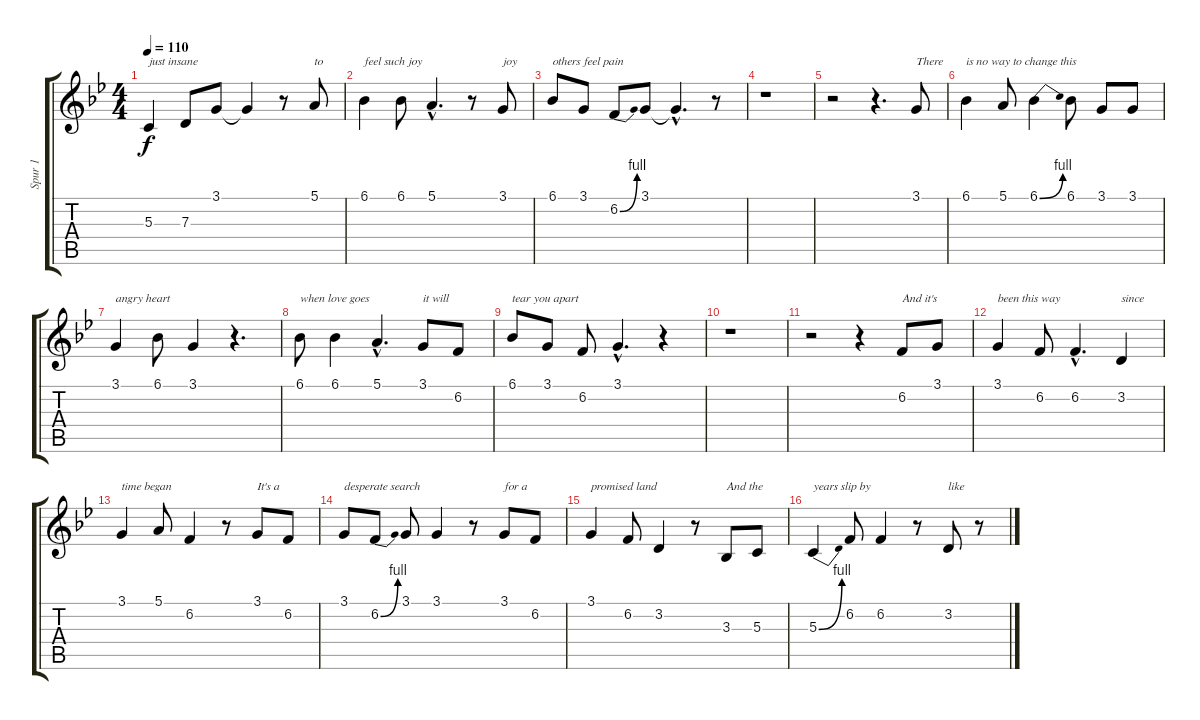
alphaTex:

\track ("Spur 1" "Spur 1") {instrument violin}
\staff {score tabs}
\tuning (E4 B3 G3 D3 A2 E2) {hide}
\ts (4 4)
\tempo 110
\clef g2
\ks gminor
5.3.4{txt "just insane" dy f} 7.3.8 3.1.8 3.1{t}.4 r.8 5.1.8{txt "to"} |
6.1.4{txt "feel such joy"} 6.1.8 5.1{hac}.4{d} r.8 3.1.8{txt "joy"} |
6.1.8{txt "others feel pain"} 3.1.8 6.2{be (bend 0 0 60 4)}.8 3.1.8 3.1{hac t}.4{d} r.8 |
r.1 |
r.2 r.4{d} 3.1.8{txt "There "} |
6.1.4{txt "is no way to change this"} 5.1.8 6.1{be (bend 0 0 60 4)}.4 6.1.8 3.1.8 3.1.8 |
3.1.4{txt "angry heart"} 6.1.8 3.1.4 r.4{d} |
6.1.8{txt "when love goes"} 6.1.4 5.1{hac}.4{d} 3.1.8{txt "it will"} 6.2.8 |
6.1.8{txt "tear you apart"} 3.1.8 6.2.8 3.1{hac}.4{d} r.4 |
r.1 |
r.2 r.4 6.2.8{txt "And it's"} 3.1.8 |
3.1.4{txt "been this way"} 6.2.8 6.2{hac}.4{d} 3.2.4{txt "since"} |
3.1.4{txt "time began"} 5.1.8 6.2.4 r.8 3.1.8{txt "It's a"} 6.2.8 |
3.1.8{txt "desperate search"} 6.2{be (bend 0 0 60 4)}.8 3.1.8 3.1.4 r.8 3.1.8{txt "for a"} 6.2.8 |
3.1.4{txt "promised land"} 6.2.8 3.2.4 r.8 3.3.8{txt "And the"} 5.3.8 |
5.3{be (bend 0 0 60 4)}.4{txt "years slip by"} 6.2.8 6.2.4 r.8 3.2.8{txt "like"} r.8
